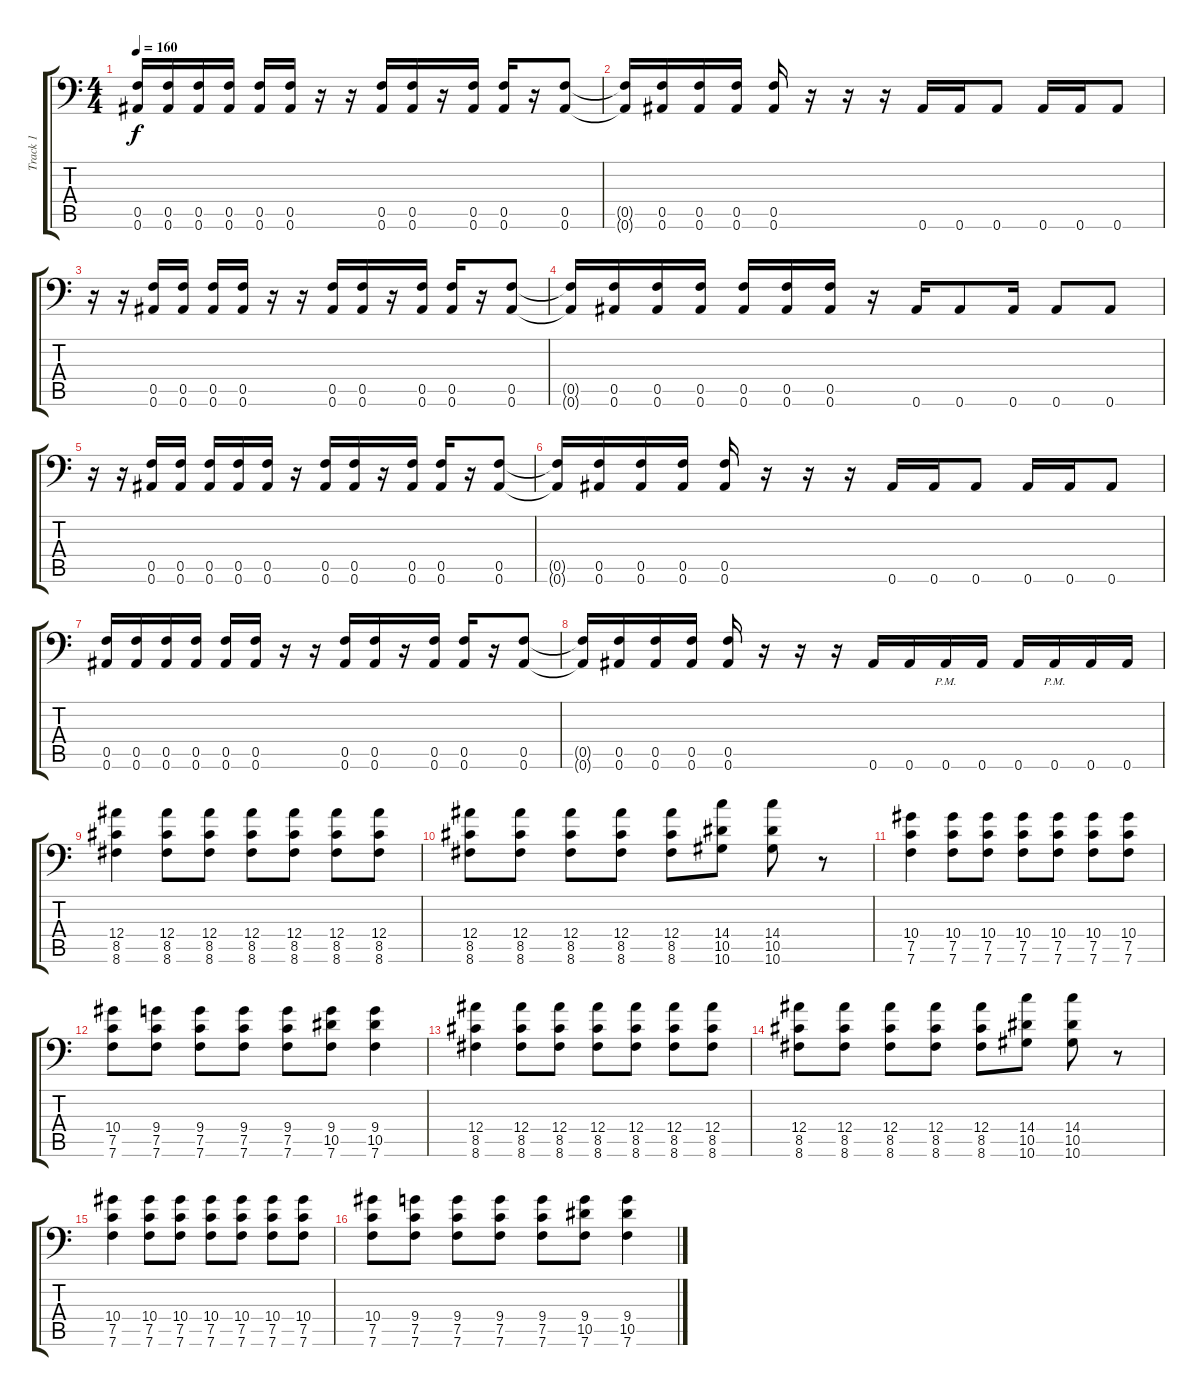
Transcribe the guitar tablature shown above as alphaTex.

\track ("Track 1" "Track 1") {instrument acousticguitarsteel}
\staff {score tabs}
\tuning (C4 G3 Eb3 Bb2 F2 Bb1) {hide}
\ts (4 4)
\tempo 160
\clef f4
\ks c
(0.5 0.6).16{dy f} (0.5 0.6).16 (0.5 0.6).16 (0.5 0.6).16 (0.5 0.6).16 (0.5 0.6).16 r.16 r.16 (0.5 0.6).16 (0.5 0.6).16 r.16 (0.5 0.6).16 (0.5 0.6).16 r.16 (0.5 0.6).8 |
(0.5{t} 0.6{t}).16 (0.5 0.6).16 (0.5 0.6).16 (0.5 0.6).16 (0.5 0.6).16 r.16 r.16 r.16 0.6.16 0.6.16 0.6.8 0.6.16 0.6.16 0.6.8 |
r.16 r.16 (0.5 0.6).16 (0.5 0.6).16 (0.5 0.6).16 (0.5 0.6).16 r.16 r.16 (0.5 0.6).16 (0.5 0.6).16 r.16 (0.5 0.6).16 (0.5 0.6).16 r.16 (0.5 0.6).8 |
(0.5{t} 0.6{t}).16 (0.5 0.6).16 (0.5 0.6).16 (0.5 0.6).16 (0.5 0.6).16 (0.5 0.6).16 (0.5 0.6).16 r.16 0.6.16 0.6.8 0.6.16 0.6.8 0.6.8 |
r.16 r.16 (0.5 0.6).16 (0.5 0.6).16 (0.5 0.6).16 (0.5 0.6).16 (0.5 0.6).16 r.16 (0.5 0.6).16 (0.5 0.6).16 r.16 (0.5 0.6).16 (0.5 0.6).16 r.16 (0.5 0.6).8 |
(0.5{t} 0.6{t}).16 (0.5 0.6).16 (0.5 0.6).16 (0.5 0.6).16 (0.5 0.6).16 r.16 r.16 r.16 0.6.16 0.6.16 0.6.8 0.6.16 0.6.16 0.6.8 |
(0.5 0.6).16 (0.5 0.6).16 (0.5 0.6).16 (0.5 0.6).16 (0.5 0.6).16 (0.5 0.6).16 r.16 r.16 (0.5 0.6).16 (0.5 0.6).16 r.16 (0.5 0.6).16 (0.5 0.6).16 r.16 (0.5 0.6).8 |
(0.5{t} 0.6{t}).16 (0.5 0.6).16 (0.5 0.6).16 (0.5 0.6).16 (0.5 0.6).16 r.16 r.16 r.16 0.6.16 0.6.16 0.6{pm}.16 0.6.16 0.6.16 0.6{pm}.16 0.6.16 0.6.16 |
(12.4 8.5 8.6).4 (12.4 8.5 8.6).8 (12.4 8.5 8.6).8 (12.4 8.5 8.6).8 (12.4 8.5 8.6).8 (12.4 8.5 8.6).8 (12.4 8.5 8.6).8 |
(12.4 8.5 8.6).8 (12.4 8.5 8.6).8 (12.4 8.5 8.6).8 (12.4 8.5 8.6).8 (12.4 8.5 8.6).8 (14.4 10.5 10.6).8 (14.4 10.5 10.6).8 r.8 |
(10.4 7.5 7.6).4 (10.4 7.5 7.6).8 (10.4 7.5 7.6).8 (10.4 7.5 7.6).8 (10.4 7.5 7.6).8 (10.4 7.5 7.6).8 (10.4 7.5 7.6).8 |
(10.4 7.5 7.6).8 (9.4 7.5 7.6).8 (9.4 7.5 7.6).8 (9.4 7.5 7.6).8 (9.4 7.5 7.6).8 (9.4 10.5 7.6).8 (9.4 10.5 7.6).4 |
(12.4 8.5 8.6).4 (12.4 8.5 8.6).8 (12.4 8.5 8.6).8 (12.4 8.5 8.6).8 (12.4 8.5 8.6).8 (12.4 8.5 8.6).8 (12.4 8.5 8.6).8 |
(12.4 8.5 8.6).8 (12.4 8.5 8.6).8 (12.4 8.5 8.6).8 (12.4 8.5 8.6).8 (12.4 8.5 8.6).8 (14.4 10.5 10.6).8 (14.4 10.5 10.6).8 r.8 |
(10.4 7.5 7.6).4 (10.4 7.5 7.6).8 (10.4 7.5 7.6).8 (10.4 7.5 7.6).8 (10.4 7.5 7.6).8 (10.4 7.5 7.6).8 (10.4 7.5 7.6).8 |
(10.4 7.5 7.6).8 (9.4 7.5 7.6).8 (9.4 7.5 7.6).8 (9.4 7.5 7.6).8 (9.4 7.5 7.6).8 (9.4 10.5 7.6).8 (9.4 10.5 7.6).4
